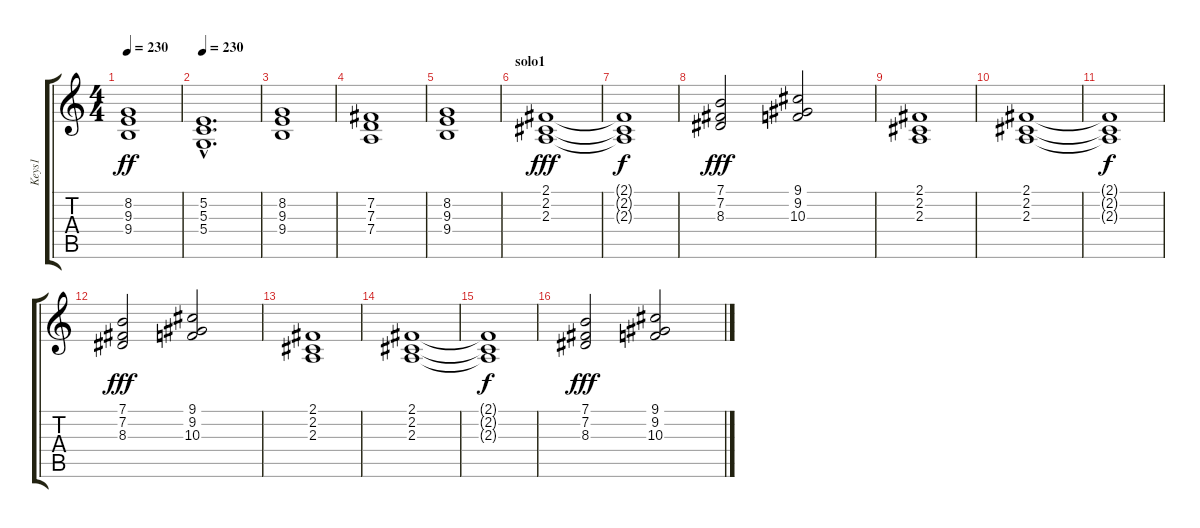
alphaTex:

\track ("Keys1" "Keys1") {instrument stringensemble1}
\staff {score tabs}
\tuning (E4 B3 G3 D3 A2 E2) {hide}
\ts (4 4)
\tempo 230
\clef g2
\ks c
(8.2 9.3 9.4).1{dy ff} |
\tempo 230
(5.2{hac} 5.3{hac} 5.4{hac}).1{d volume 11 instrument synthstrings1} |
(8.2 9.3 9.4).1 |
(7.2 7.3 7.4).1 |
(8.2 9.3 9.4).1 |
\section ("" "solo1")
(2.1 2.2 2.3).1{dy fff} |
(2.1{t} 2.2{t} 2.3{t}).1{dy f} |
(7.1 7.2 8.3).2{dy fff} (9.1 9.2 10.3).2 |
(2.1 2.2 2.3).1 |
(2.1 2.2 2.3).1 |
(2.1{t} 2.2{t} 2.3{t}).1{dy f} |
(7.1 7.2 8.3).2{dy fff} (9.1 9.2 10.3).2 |
(2.1 2.2 2.3).1 |
(2.1 2.2 2.3).1 |
(2.1{t} 2.2{t} 2.3{t}).1{dy f} |
(7.1 7.2 8.3).2{dy fff} (9.1 9.2 10.3).2
